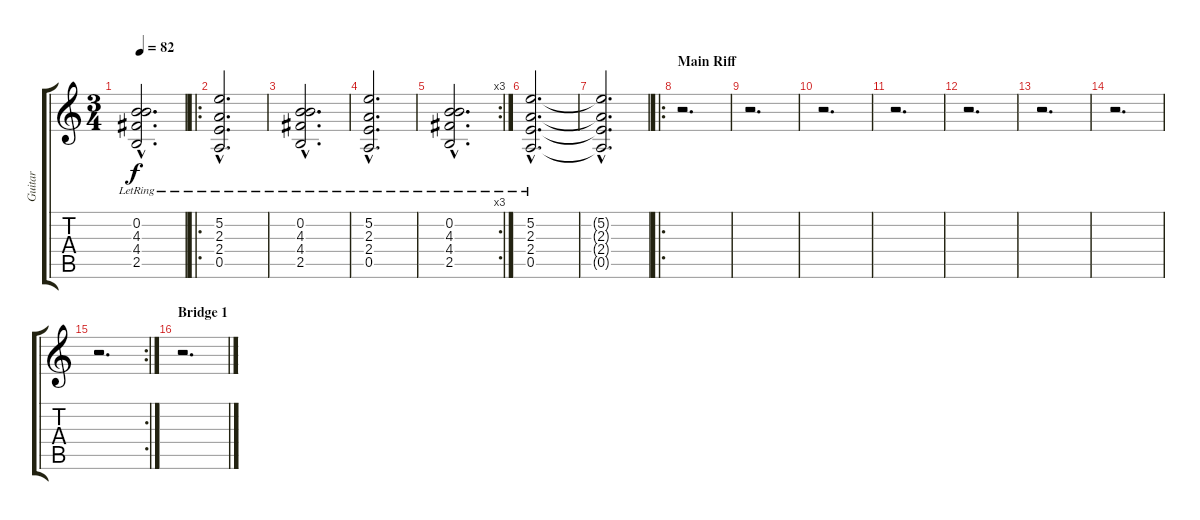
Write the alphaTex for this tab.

\track ("Guitar" "Guitar") {instrument electricguitarclean}
\staff {score tabs}
\tuning (E4 B3 G3 D3 A2 E2) {hide}
\ts (3 4)
\tempo 82
\clef g2
\ks c
(0.2{hac lr} 4.3{hac lr} 4.4{hac lr} 2.5{hac lr}).2{d dy f} |
\ro
(5.2{hac lr} 2.3{hac lr} 2.4{hac lr} 0.5{hac lr}).2{d} |
(0.2{hac lr} 4.3{hac lr} 4.4{hac lr} 2.5{hac lr}).2{d} |
(5.2{hac lr} 2.3{hac lr} 2.4{hac lr} 0.5{hac lr}).2{d} |
\rc 3
(0.2{hac lr} 4.3{hac lr} 4.4{hac lr} 2.5{hac lr}).2{d} |
(5.2{hac lr} 2.3{hac lr} 2.4{hac lr} 0.5{hac lr}).2{d} |
(5.2{hac t} 2.3{hac t} 2.4{hac t} 0.5{hac t}).2{d} |
\ro
\section ("" "Main Riff")
r.2{d} |
r.2{d} |
r.2{d} |
r.2{d} |
r.2{d} |
r.2{d} |
r.2{d} |
\rc 2
r.2{d} |
\section ("" "Bridge 1")
r.2{d}
